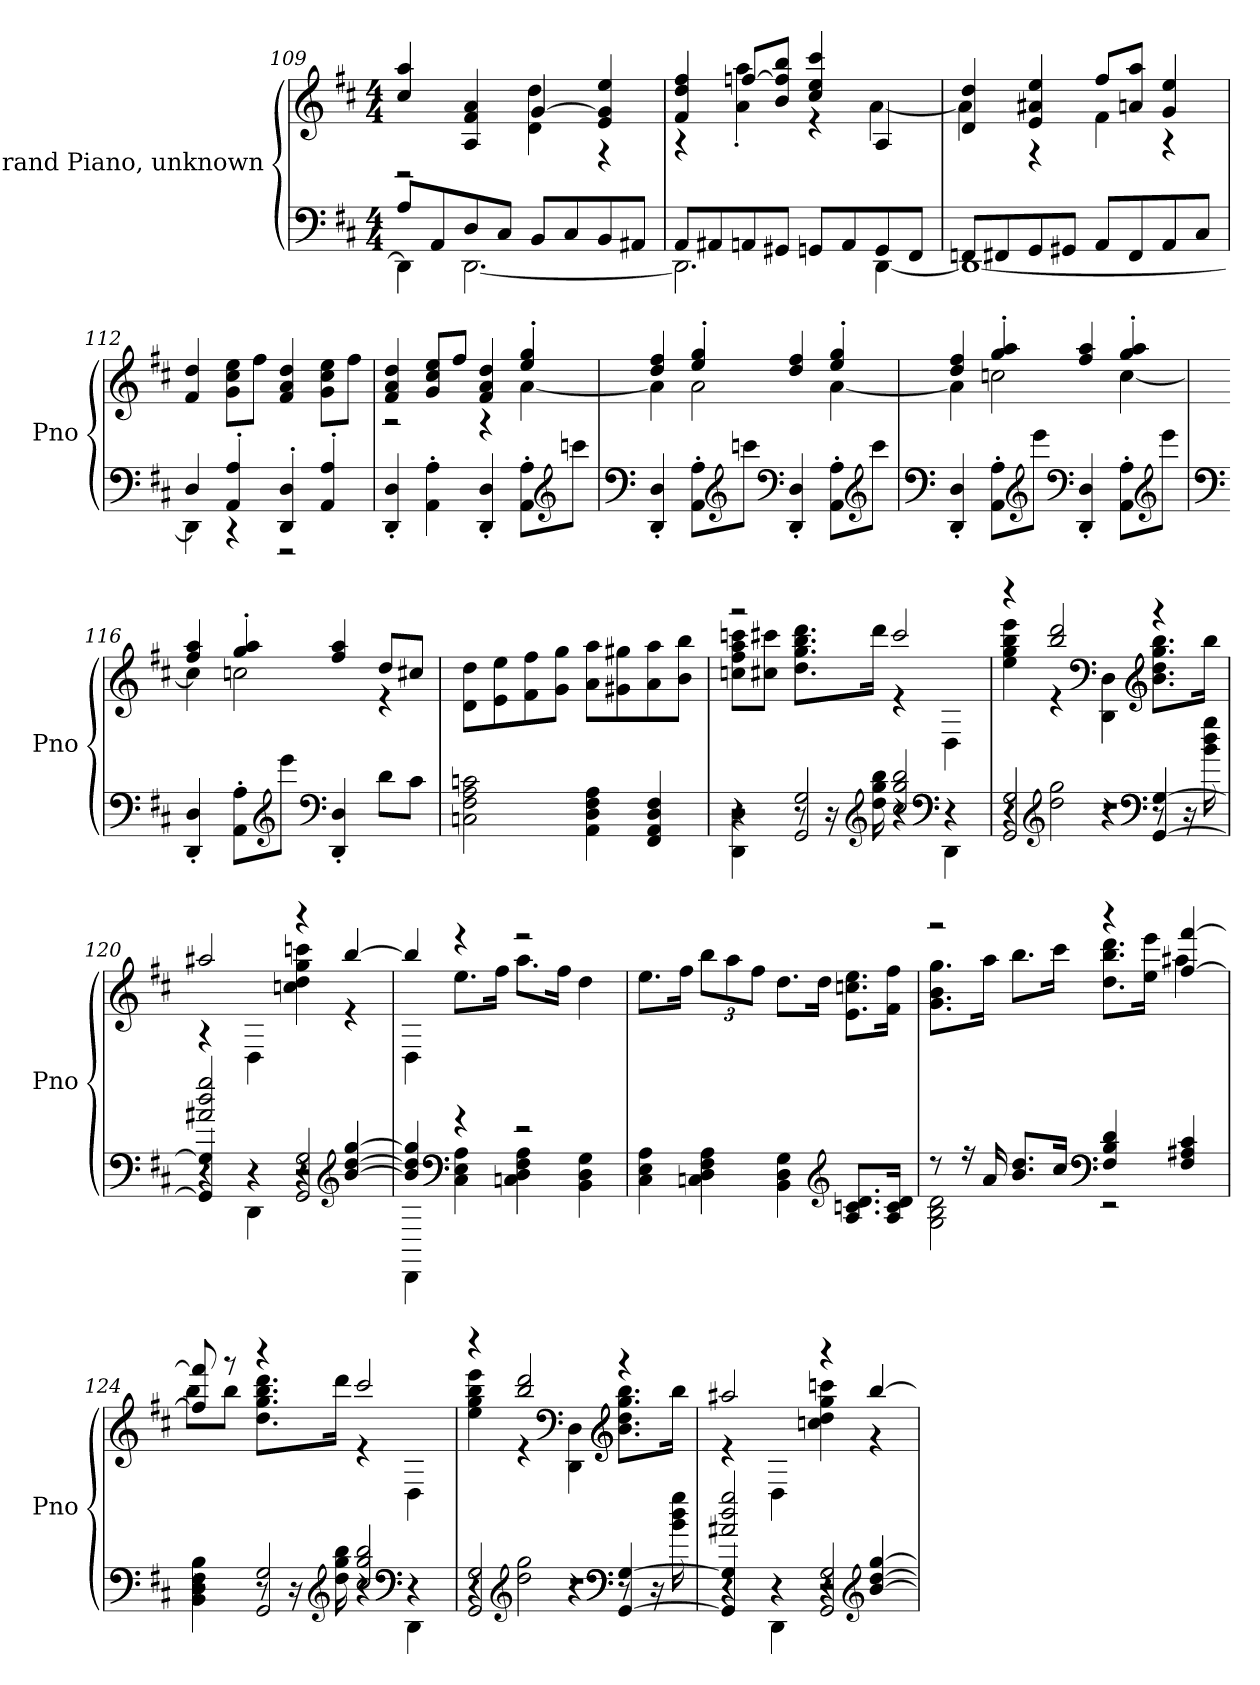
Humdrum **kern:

**kern	**kern
*part1	*part1
*staff2	*staff1
*I"Grand Piano, unknown	*
*I'Pno	*
*clefF4	*clefG2
*k[f#c#]	*k[f#c#]
*M4/4	*M4/4
=109	=109
*^	*^
8A/L	4DD\]	4cc#/ 4aa/	2r
8AA/	.	.	.
8D/	[2.DD\	4A/ 4f#/ 4a/	.
8C#/J	.	.	.
8BB/L	.	[4g/	4d\ 4dd\
8C#/	.	.	.
8BB/	.	4e/ 4g/] 4ee/	4r
8AA#X/J	.	.	.
=110	=110	=110	=110
8AA/L	2.DD\]	4f#/ 4dd/ 4ff#/	4r
8AA#X/	.	.	.
8AAn/	.	[8ffn/L	4a\' 4aa\'
8GG#X/J	.	8b/ 8ff/] 8bb/J	.
8GGn/L	.	4cc#/ 4ee/ 4ccc#/	4r
8AA/	.	.	.
8GG/	[4DD\	4A/	[4a\
8FF#/J	.	.	.
!!LO:PB:g=z	!!
=111	=111	=111	=111
8FFn/L	1DD_	4d/ 4dd/	4a\]
8FF#X/	.	.	.
8GG/	.	4e/ 4a#X/ 4ee/	4r
8GG#X/J	.	.	.
8AA/L	.	8ff#/L	4f#\
8FF#/	.	8an/ 8aa/J	.
8AA/	.	4g/ 4ee/	4r
8C#/J	.	.	.
*	*	*v	*v
=112	=112	=112
4D/	4DD\]	4f#/ 4dd/
4AA/' 4A/'	4r	8g\ 8cc#\ 8ee\L
.	.	8ff#\J
4DD/' 4D/'	2r	4f#/ 4a/ 4dd/
4AA/' 4A/'	.	8g\ 8cc#\ 8ee\L
.	.	8ff#\J
*v	*v	*
=113	=113
*	*^
4DD/' 4D/'	4f#/ 4a/ 4dd/	2r
4AA\' 4A\'	8g/ 8cc#/ 8ee/L	.
.	8ff#/J	.
4DD/' 4D/'	4f#/ 4a/ 4dd/	4r
8AA\' 8A\'L	4ee/' 4gg/'	[4a\
*clefG2	*	*
8cccn\J	.	.
=114	=114	=114
*clefF4	*	*
4DD/' 4D/'	4dd/ 4ff#/	4a\]
8AA\' 8A\'L	4ee/' 4gg/'	2a\
*clefG2	*	*
8cccn\J	.	.
*clefF4	*	*
4DD/' 4D/'	4dd/ 4ff#/	.
8AA\' 8A\'L	4ee/' 4gg/'	[4a\
*clefG2	*	*
8ccc\J	.	.
!!LO:LB:g=z	!!
=115	=115	=115
*clefF4	*	*
4DD/' 4D/'	4dd/ 4ff#/	4a\]
8AA\' 8A\'L	4gg/' 4aa/'	2ccn\
*clefG2	*	*
8eee\J	.	.
*clefF4	*	*
4DD/' 4D/'	4ff#/ 4aa/	.
8AA\' 8A\'L	4gg/' 4aa/'	[4cc\
*clefG2	*	*
8eee\J	.	.
=116	=116	=116
*clefF4	*	*
4DD/' 4D/'	4ff#/ 4aa/	4cc\]
8AA\' 8A\'L	4gg/' 4aa/'	2ccn\
*clefG2	*	*
8eee\J	.	.
*clefF4	*	*
4DD/' 4D/'	4ff#/ 4aa/	.
8d\L	8dd/L	4r
8c#\J	8cc#X/J	.
*	*v	*v
=117	=117
2Cn\ 2F#\ 2A\ 2cn\	8d\ 8dd\L
.	8e\ 8ee\
.	8f#\ 8ff#\
.	8g\ 8gg\J
4AA\ 4D\ 4F#\ 4A\	8a\ 8aa\L
.	8g#X\ 8gg#X\
4FF#/ 4AA/ 4D/ 4F#/	8a\ 8aa\
.	8b\ 8bb\J
!!LO:LB:g=z
=118	=118
*^	*^
*	*^	*	*
2r	4DD\ 4D\	4r	2r	8ccn\ 8ff#\ 8aa\ 8cccn\L
.	.	.	.	8cc#X\ 8ccc#X\J
.	8r	2GG/ 2G/	.	8.dd\ 8.gg\ 8.bb\ 8.ddd\L
.	16r	.	.	.
*clefG2	*	*	*	*
.	16dd\ 16gg\ 16bb\	.	.	16ddd\Jk
2cc#/ 2gg/ 2bb/	4r	.	2ccc#/	4r
*clefF4	*	*	*	*
.	4DD\	4r	.	4D\
=119	=119	=119	=119	=119
1r	4r	2GG/ 2G/	4r	4ee\ 4gg\ 4bb\ 4eee\
*clefG2	*	*	*	*
.	2dd\ 2gg\	.	2bb/ 2ddd/	4r
*	*	*	*clefF4	*
.	.	4r	.	4DD\ 4D\
*clefF4	*	*	*clefG2	*
.	8r	[4GG/ [4G/	4r	8.b\ 8.dd\ 8.gg\ 8.bb\L
.	16r	.	.	.
.	16b\ 16dd\ 16gg\	.	.	16bb\Jk
=120	=120	=120	=120	=120
2a#X/ 2dd/ 2gg/	4r	4GG/] 4G/]	2aa#X/	4r
.	4DD\	4r	.	4D\
4r	2r	2GG/ 2G/	4r	4ccn\ 4dd\ 4gg\ 4cccn\
*clefG2	*	*	*	*
[4b/ [4dd/ [4gg/	.	.	[4bb/	4r
*	*v	*v	*	*
=121	=121	=121	=121
4b/] 4dd/] 4gg/]	4DD\	4bb/]	4D\
*clefF4	*	*	*
4r	4C#\ 4E\ 4A\	4r	8.ee\L
.	.	.	16ff#\Jk
2r	4Cn\ 4D\ 4F#\ 4A\	2r	8.aa\L
.	.	.	16ff#\Jk
.	4BB\ 4D\ 4G\	.	4dd\
*v	*v	*	*
*	*v	*v
!!LO:LB:g=z
=122	=122
4C#\ 4E\ 4A\	8.ee\L
.	16ff#\Jk
*	*Xbrackettup
4Cn\ 4D\ 4F#\ 4A\	12bb\L
.	12aa\
.	12ff#\J
4BB\ 4D\ 4G\	8.dd\L
.	16dd\Jk
*clefG2	*
8.A/ 8.cn/ 8.d/L	8.e\ 8.ccn\ 8.ee\L
16A/ 16c/ 16d/Jk	16f#\ 16ff#\Jk
=123	=123
*^	*^
8r	2G\ 2B\ 2d\	2r	8.g\ 8.b\ 8.gg\L
16r	.	.	.
16a/	.	.	16aa\Jk
8.b/ 8.dd/L	.	.	8.bb\L
16cc#/Jk	.	.	16ccc#\Jk
*clefF4	*	*	*
4F#/ 4B/ 4d/	2r	4r	8.dd\ 8.bb\ 8.ddd\L
.	.	.	16ee\ 16eee\Jk
4F#/ 4A#X/ 4c#/	.	[4ff#/ [4fff#/	4aa#X\
=124	=124	=124	=124
*	*^	*	*
2r	4BB\ 4D\ 4F#\ 4B\	4r	8ff#/] 8fff#/]	8bb\L
.	.	.	8r	8bb\J
.	8r	2GG/ 2G/	4r	8.dd\ 8.gg\ 8.bb\ 8.ddd\L
.	16r	.	.	.
*clefG2	*	*	*	*
.	16dd\ 16gg\ 16bb\	.	.	16ddd\Jk
2cc#/ 2gg/ 2bb/	4r	.	2ccc#/	4r
*clefF4	*	*	*	*
.	4DD\	4r	.	4D\
!!LO:LB:g=z	!!
=125	=125	=125	=125	=125
1r	4r	2GG/ 2G/	4r	4ee\ 4gg\ 4bb\ 4eee\
*clefG2	*	*	*	*
.	2dd\ 2gg\	.	2bb/ 2ddd/	4r
*	*	*	*clefF4	*
.	.	4r	.	4DD\ 4D\
*clefF4	*	*	*clefG2	*
.	8r	[4GG/ [4G/	4r	8.b\ 8.dd\ 8.gg\ 8.bb\L
.	16r	.	.	.
.	16b\ 16dd\ 16gg\	.	.	16bb\Jk
=126	=126	=126	=126	=126
2a#X/ 2dd/ 2gg/	4r	4GG/] 4G/]	2aa#X/	4r
.	4DD\	4r	.	4D\
4r	2r	2GG/ 2G/	4r	4ccn\ 4dd\ 4gg\ 4cccn\
*clefG2	*	*	*	*
[4b/ [4dd/ [4gg/	.	.	[4bb/	4r
*v	*v	*v	*	*
*	*v	*v
=	=
*-	*-
